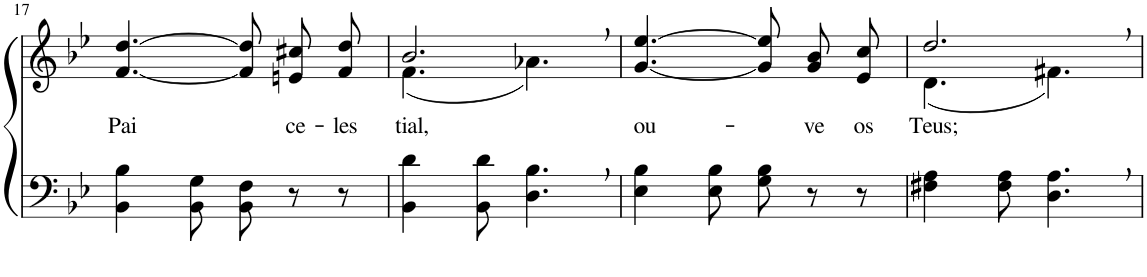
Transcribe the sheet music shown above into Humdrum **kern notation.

**kern	**kern	**text
*part2	*part1	*part1
*staff2	*staff1	*staff1
*I"Parte III e IV	*I"Parte I e II	*
!!LO:PB:g=z
*clefF4	*clefG2	*
*k[b-e-]	*k[b-e-]	*
*M6/8	*M6/8	*
=17	=17	=17
!	!	!LO:LY:b
4BB-\ 4B-\	[4.f/ [4.dd/	Pai
8BB-\ 8G\	.	.
8BB-\ 8F\	8f]/ 8dd]/L	.
!	!	!LO:LY:b
8r	8en/ 8cc#X/	ce-
!	!	!LO:LY:b
8r	8f/ 8dd/J	-les-
=18	=18	=18
*	*^	*
!	!	!	!LO:LY:b
4BB-\ 4d\	2.b-,/	(4.f\	-tial,
8BB-\ 8d\	.	.	.
4.D\, 4.B-\,	.	4.a-X\)	.
=19	=19	=19	=19
!	!	!	!LO:LY:b
*	*v	*v	*
4E-\ 4B-\	[4.g/ [4.ee-/	ou-
8E-\ 8B-\	.	.
8G\ 8B-\	8g]/ 8ee-]/L	.
!	!	!LO:LY:b
8r	8g/ 8b-/	-ve
!	!	!LO:LY:b
8r	8e-/ 8cc/J	os
=20	=20	=20
*	*^	*
!	!	!	!LO:LY:b
4F#X\ 4A\	2.dd,/	(4.d\	Teus;
8F#\ 8A\	.	.	.
4.D\, 4.A\,	.	4.f#X\)	.
*	*v	*v	*
=	=	=
*-	*-	*-
